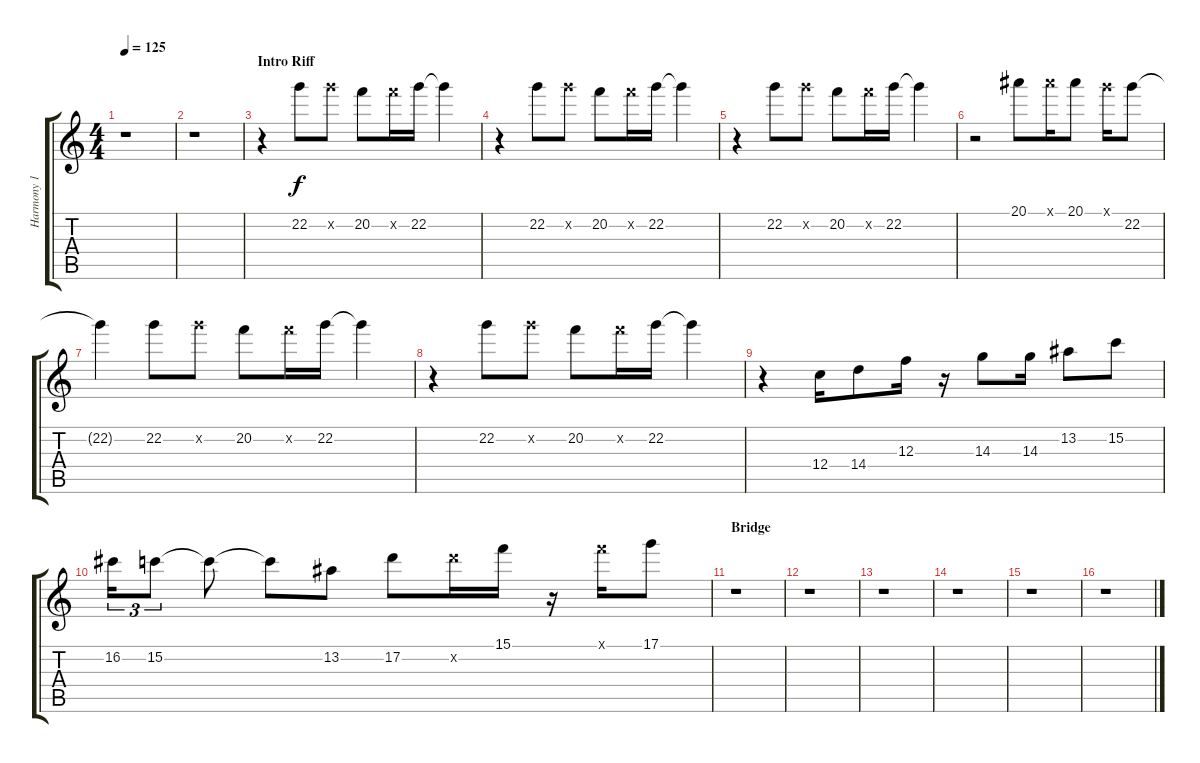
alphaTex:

\track ("Harmony 1" "Harmony 1") {instrument overdrivenguitar}
\staff {score tabs}
\tuning (D4 A3 F3 C3 G2 C2) {hide}
\ts (4 4)
\tempo 125
\clef g2
\ks aminor
r.1{dy f} |
r.1 |
\section ("" "Intro Riff")
r.4 22.2.8 22.2{x}.8 20.2.8 20.2{x}.16 22.2.16 22.2{t}.4 |
r.4 22.2.8 22.2{x}.8 20.2.8 20.2{x}.16 22.2.16 22.2{t}.4 |
r.4 22.2.8 22.2{x}.8 20.2.8 20.2{x}.16 22.2.16 22.2{t}.4 |
r.2 20.1.8 20.1{x}.16 20.1.8 17.1{x}.16 22.2.8 |
22.2{t}.4 22.2.8 22.2{x}.8 20.2.8 20.2{x}.16 22.2.16 22.2{t}.4 |
r.4 22.2.8 22.2{x}.8 20.2.8 20.2{x}.16 22.2.16 22.2{t}.4 |
r.4 12.4.16 14.4.8 12.3.16 r.16 14.3.8 14.3.16 13.2.8 15.2.8 |
16.2.16{tu (3 2)} 15.2.8{tu (3 2)} 15.2{t}.8 15.2{t}.8 13.2.8 17.2.8 17.2{x}.16 15.1.16 r.16 15.1{x}.16 17.1.8 |
\section ("" "Bridge")
r.1 |
r.1 |
r.1 |
r.1 |
r.1 |
r.1
